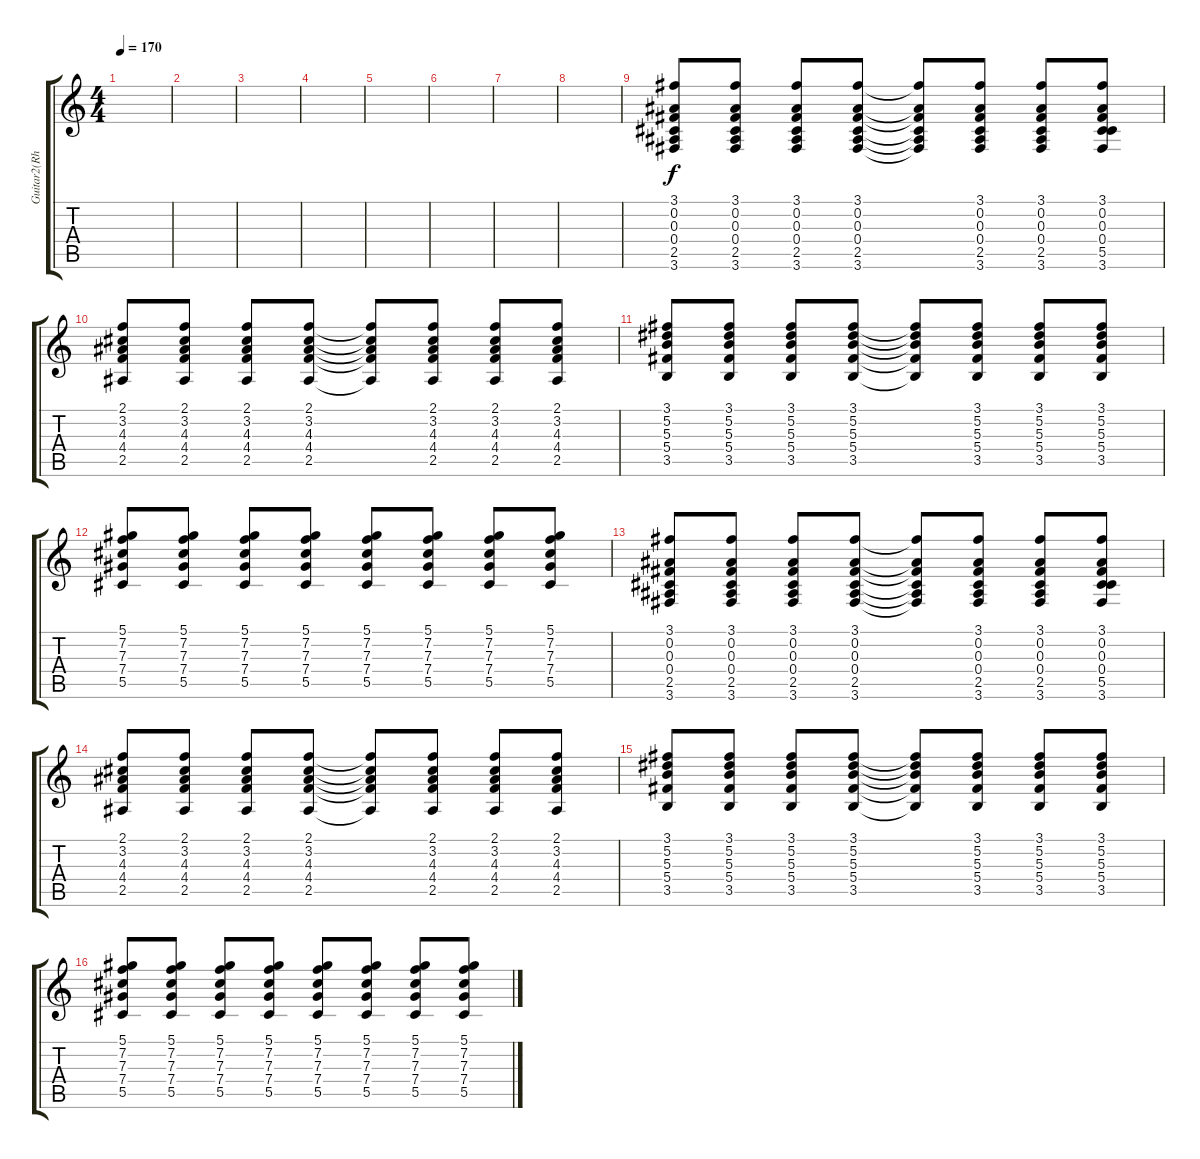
\track ("Guitar2(Rhythm)" "Guitar2(Rh") {instrument distortionguitar}
\staff {score tabs}
\tuning (Eb4 Bb3 Gb3 Db3 Ab2 Eb2) {hide}
\ts (4 4)
\tempo 170
\clef g2
\ks c
|
|
|
|
|
|
|
|
(3.1 0.2 0.3 0.4 2.5 3.6).8 (3.1 0.2 0.3 0.4 2.5 3.6).8 (3.1 0.2 0.3 0.4 2.5 3.6).8 (3.1 0.2 0.3 0.4 2.5 3.6).8 (3.1{t} 0.2{t} 0.3{t} 0.4{t} 2.5{t} 3.6{t}).8 (3.1 0.2 0.3 0.4 2.5 3.6).8 (3.1 0.2 0.3 0.4 2.5 3.6).8 (3.1 0.2 0.3 0.4 5.5 3.6).8 |
(2.1 3.2 4.3 4.4 2.5).8 (2.1 3.2 4.3 4.4 2.5).8 (2.1 3.2 4.3 4.4 2.5).8 (2.1 3.2 4.3 4.4 2.5).8 (2.1{t} 3.2{t} 4.3{t} 4.4{t} 2.5{t}).8 (2.1 3.2 4.3 4.4 2.5).8 (2.1 3.2 4.3 4.4 2.5).8 (2.1 3.2 4.3 4.4 2.5).8 |
(3.1 5.2 5.3 5.4 3.5).8 (3.1 5.2 5.3 5.4 3.5).8 (3.1 5.2 5.3 5.4 3.5).8 (3.1 5.2 5.3 5.4 3.5).8 (3.1{t} 5.2{t} 5.3{t} 5.4{t} 3.5{t}).8 (3.1 5.2 5.3 5.4 3.5).8 (3.1 5.2 5.3 5.4 3.5).8 (3.1 5.2 5.3 5.4 3.5).8 |
(5.1 7.2 7.3 7.4 5.5).8 (5.1 7.2 7.3 7.4 5.5).8 (5.1 7.2 7.3 7.4 5.5).8 (5.1 7.2 7.3 7.4 5.5).8 (5.1 7.2 7.3 7.4 5.5).8 (5.1 7.2 7.3 7.4 5.5).8 (5.1 7.2 7.3 7.4 5.5).8 (5.1 7.2 7.3 7.4 5.5).8 |
(3.1 0.2 0.3 0.4 2.5 3.6).8 (3.1 0.2 0.3 0.4 2.5 3.6).8 (3.1 0.2 0.3 0.4 2.5 3.6).8 (3.1 0.2 0.3 0.4 2.5 3.6).8 (3.1{t} 0.2{t} 0.3{t} 0.4{t} 2.5{t} 3.6{t}).8 (3.1 0.2 0.3 0.4 2.5 3.6).8 (3.1 0.2 0.3 0.4 2.5 3.6).8 (3.1 0.2 0.3 0.4 5.5 3.6).8 |
(2.1 3.2 4.3 4.4 2.5).8 (2.1 3.2 4.3 4.4 2.5).8 (2.1 3.2 4.3 4.4 2.5).8 (2.1 3.2 4.3 4.4 2.5).8 (2.1{t} 3.2{t} 4.3{t} 4.4{t} 2.5{t}).8 (2.1 3.2 4.3 4.4 2.5).8 (2.1 3.2 4.3 4.4 2.5).8 (2.1 3.2 4.3 4.4 2.5).8 |
(3.1 5.2 5.3 5.4 3.5).8 (3.1 5.2 5.3 5.4 3.5).8 (3.1 5.2 5.3 5.4 3.5).8 (3.1 5.2 5.3 5.4 3.5).8 (3.1{t} 5.2{t} 5.3{t} 5.4{t} 3.5{t}).8 (3.1 5.2 5.3 5.4 3.5).8 (3.1 5.2 5.3 5.4 3.5).8 (3.1 5.2 5.3 5.4 3.5).8 |
(5.1 7.2 7.3 7.4 5.5).8 (5.1 7.2 7.3 7.4 5.5).8 (5.1 7.2 7.3 7.4 5.5).8 (5.1 7.2 7.3 7.4 5.5).8 (5.1 7.2 7.3 7.4 5.5).8 (5.1 7.2 7.3 7.4 5.5).8 (5.1 7.2 7.3 7.4 5.5).8 (5.1 7.2 7.3 7.4 5.5).8
